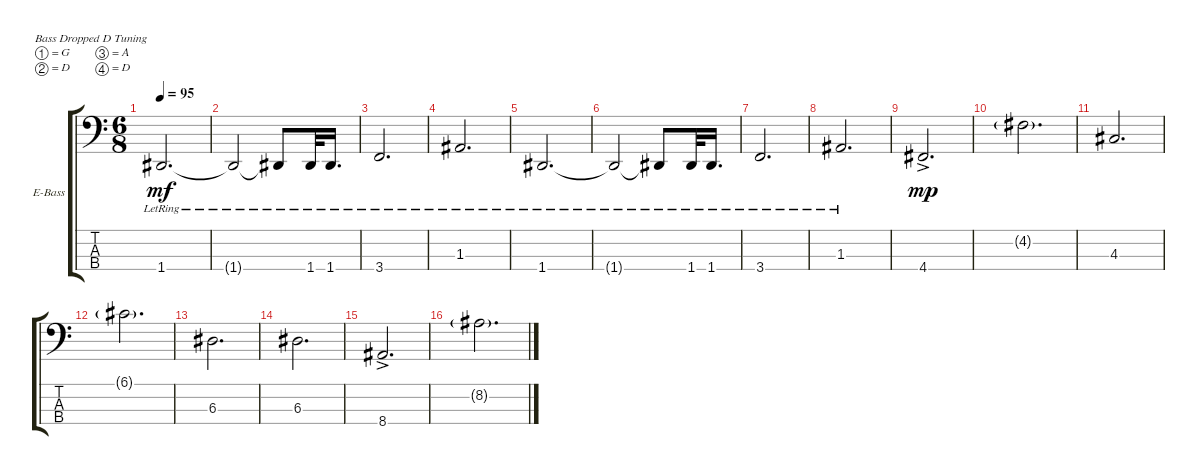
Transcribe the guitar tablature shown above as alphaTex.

\defaultSystemsLayout 4
\bracketExtendMode groupsimilarinstruments
\firstSystemTrackNameOrientation horizontal
\otherSystemsTrackNameOrientation horizontal
\track ("Electric Bass" "E-Bass") {instrument electricbassfinger}
\staff {score tabs}
\tuning (G2 D2 A1 D1)
\ts (6 8)
\tempo 95
\clef f4
\ks c
1.4{lr}.2{d dy mf} |
1.4{lr t}.2 1.4{lr t}.8 1.4{lr}.32 1.4{lr}.16{d} |
3.4{lr}.2{d} |
1.3{lr}.2{d} |
1.4{lr}.2{d} |
1.4{lr t}.2 1.4{lr t}.8 1.4{lr}.32 1.4{lr}.16{d} |
3.4{lr}.2{d} |
1.3{lr}.2{d} |
4.4{ac}.2{d dy mp} |
4.2{g}.2{d} |
4.3.2{d} |
6.1{g}.2{d} |
6.3.2{d} |
6.3.2{d} |
8.4{ac}.2{d} |
8.2{g}.2{d}
